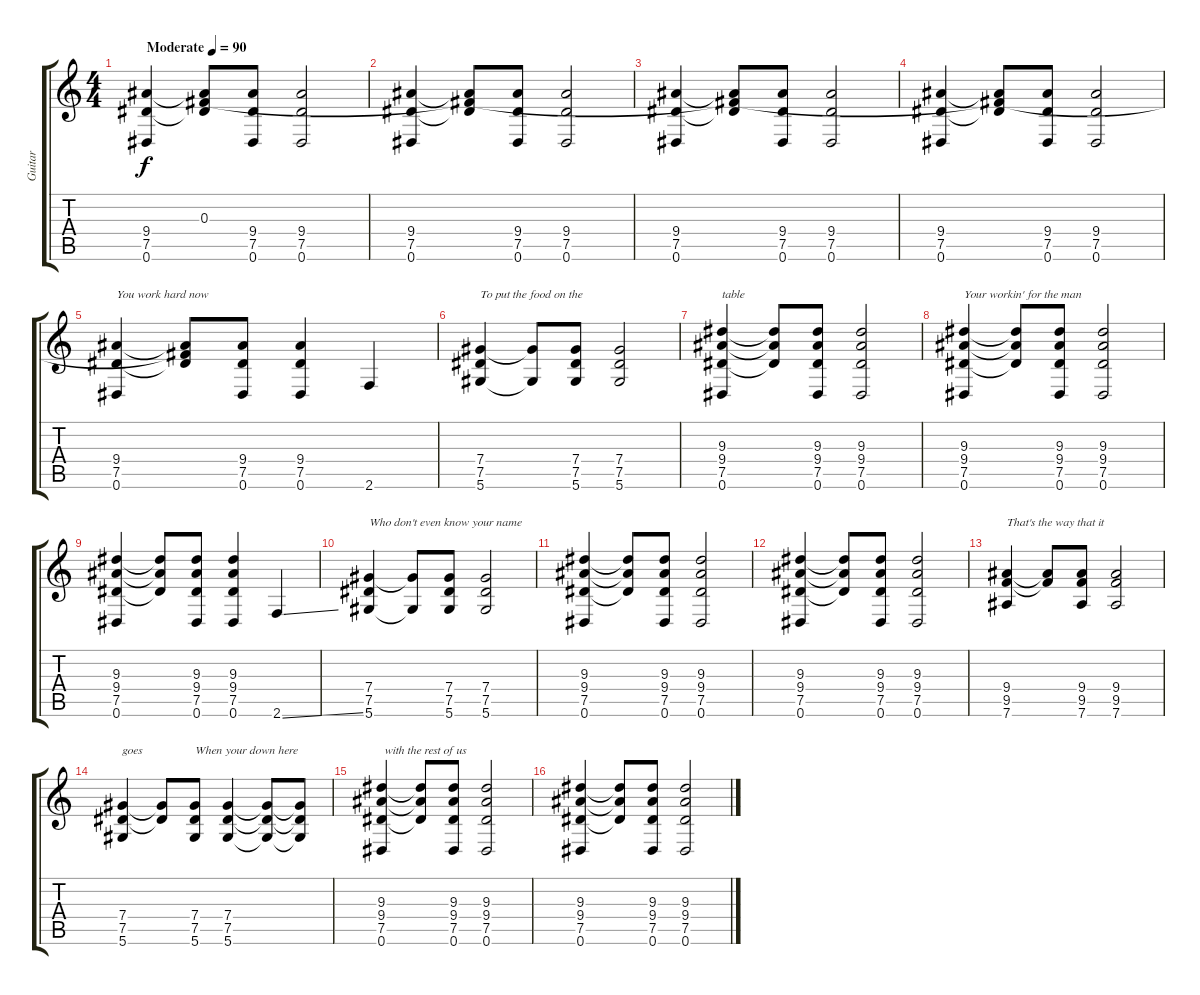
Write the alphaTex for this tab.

\track ("Guitar" "Guitar") {instrument distortionguitar}
\staff {score tabs}
\tuning (Eb4 Bb3 Gb3 Db3 Ab2 Eb2) {hide}
\ts (4 4)
\tempo (90 "Moderate")
\clef g2
\ks c
(9.4 7.5 0.6).4{dy f instrument distortionguitar} (0.3 9.4{t} 7.5{t}).8 (9.4 7.5 0.6).8 (9.4 7.5 0.6).2 |
(9.4 7.5 0.6).4 (0.3{t} 9.4{t} 7.5{t}).8 (9.4 7.5 0.6).8 (9.4 7.5 0.6).2 |
(9.4 7.5 0.6).4 (0.3{t} 9.4{t} 7.5{t}).8 (9.4 7.5 0.6).8 (9.4 7.5 0.6).2 |
(9.4 7.5 0.6).4 (0.3{t} 9.4{t} 7.5{t}).8 (9.4 7.5 0.6).8 (9.4 7.5 0.6).2 |
(9.4 7.5 0.6).4{txt "You work hard now"} (0.3{t} 9.4{t} 7.5{t}).8 (9.4 7.5 0.6).8 (9.4 7.5 0.6).4 2.6.4 |
(7.4 7.5 5.6).4{txt "To put the food on the"} (7.4{t} 5.6{t}).8 (7.4 7.5 5.6).8 (7.4 7.5 5.6).2 |
(9.3 9.4 7.5 0.6).4{txt "table"} (9.3{t} 9.4{t} 7.5{t}).8 (9.3 9.4 7.5 0.6).8 (9.3 9.4 7.5 0.6).2 |
(9.3 9.4 7.5 0.6).4{txt "Your workin' for the man"} (9.3{t} 9.4{t} 7.5{t}).8 (9.3 9.4 7.5 0.6).8 (9.3 9.4 7.5 0.6).2 |
(9.3 9.4 7.5 0.6).4 (9.3{t} 9.4{t} 7.5{t}).8 (9.3 9.4 7.5 0.6).8 (9.3 9.4 7.5 0.6).4 2.6{ss}.4 |
(7.4 7.5 5.6).4{txt "Who don't even know your name"} (7.4{t} 5.6{t}).8 (7.4 7.5 5.6).8 (7.4 7.5 5.6).2 |
(9.3 9.4 7.5 0.6).4 (9.3{t} 9.4{t} 7.5{t}).8 (9.3 9.4 7.5 0.6).8 (9.3 9.4 7.5 0.6).2 |
(9.3 9.4 7.5 0.6).4 (9.3{t} 9.4{t} 7.5{t}).8 (9.3 9.4 7.5 0.6).8 (9.3 9.4 7.5 0.6).2 |
(9.4 9.5 7.6).4{txt "That's the way that it "} (9.4{t} 9.5{t}).8 (9.4 9.5 7.6).8 (9.4 9.5 7.6).2 |
(7.4 7.5 5.6).4{txt "goes"} (7.4{t} 7.5{t}).8 (7.4 7.5 5.6).8{txt "When your down here"} (7.4 7.5 5.6).4 (7.4{t} 7.5{t} 5.6{t}).8 (7.4{t} 7.5{t} 5.6{t}).8 |
(9.3 9.4 7.5 0.6).4{txt " with the rest of us"} (9.3{t} 9.4{t} 7.5{t}).8 (9.3 9.4 7.5 0.6).8 (9.3 9.4 7.5 0.6).2 |
(9.3 9.4 7.5 0.6).4 (9.3{t} 9.4{t} 7.5{t}).8 (9.3 9.4 7.5 0.6).8 (9.3 9.4 7.5 0.6).2
